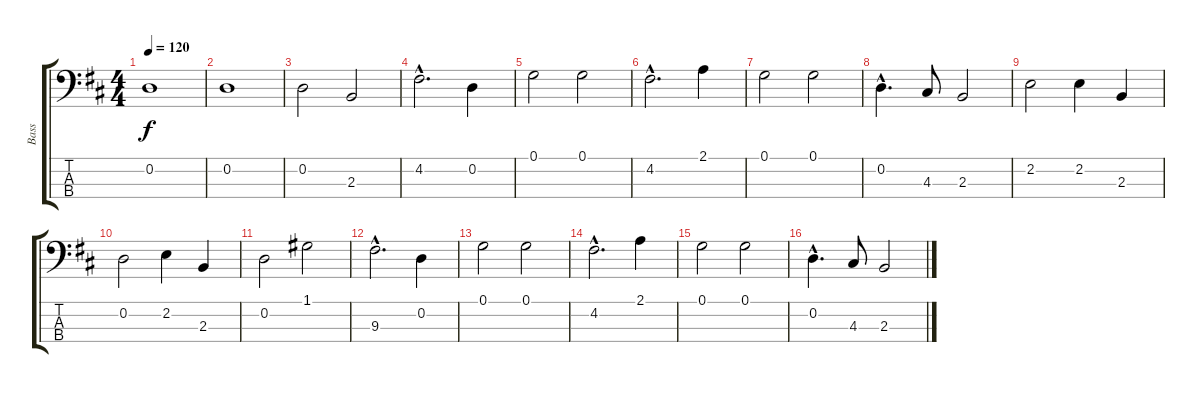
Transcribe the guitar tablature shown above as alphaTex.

\track ("Bass" "Bass") {instrument acousticguitarnylon}
\staff {score tabs}
\tuning (G2 D2 A1 E1) {hide}
\ts (4 4)
\tempo 120
\clef f4
\ks d
0.2.1{dy f instrument acousticguitarnylon} |
0.2.1 |
0.2.2 2.3.2 |
4.2{hac}.2{d} 0.2.4 |
0.1.2 0.1.2 |
4.2{hac}.2{d} 2.1.4 |
0.1.2 0.1.2 |
0.2{hac}.4{d} 4.3.8 2.3.2 |
2.2.2 2.2.4 2.3.4 |
0.2.2 2.2.4 2.3.4 |
0.2.2 1.1.2 |
9.3{hac}.2{d} 0.2.4 |
0.1.2 0.1.2 |
4.2{hac}.2{d} 2.1.4 |
0.1.2 0.1.2 |
0.2{hac}.4{d} 4.3.8 2.3.2
